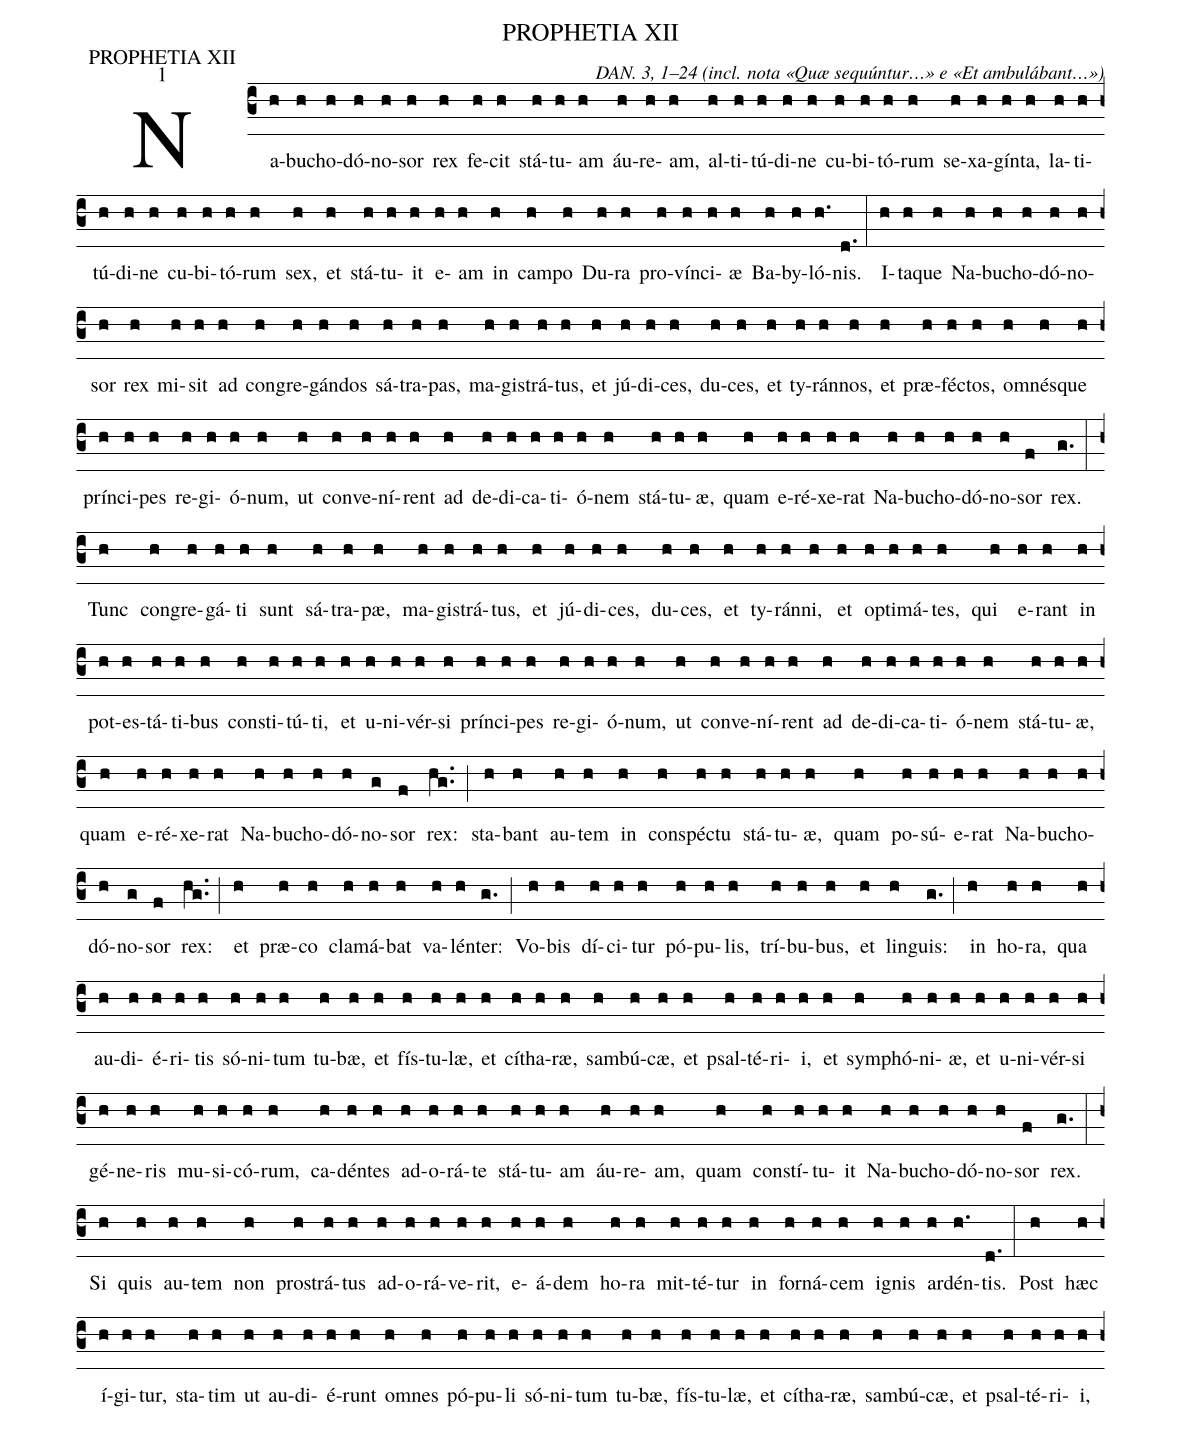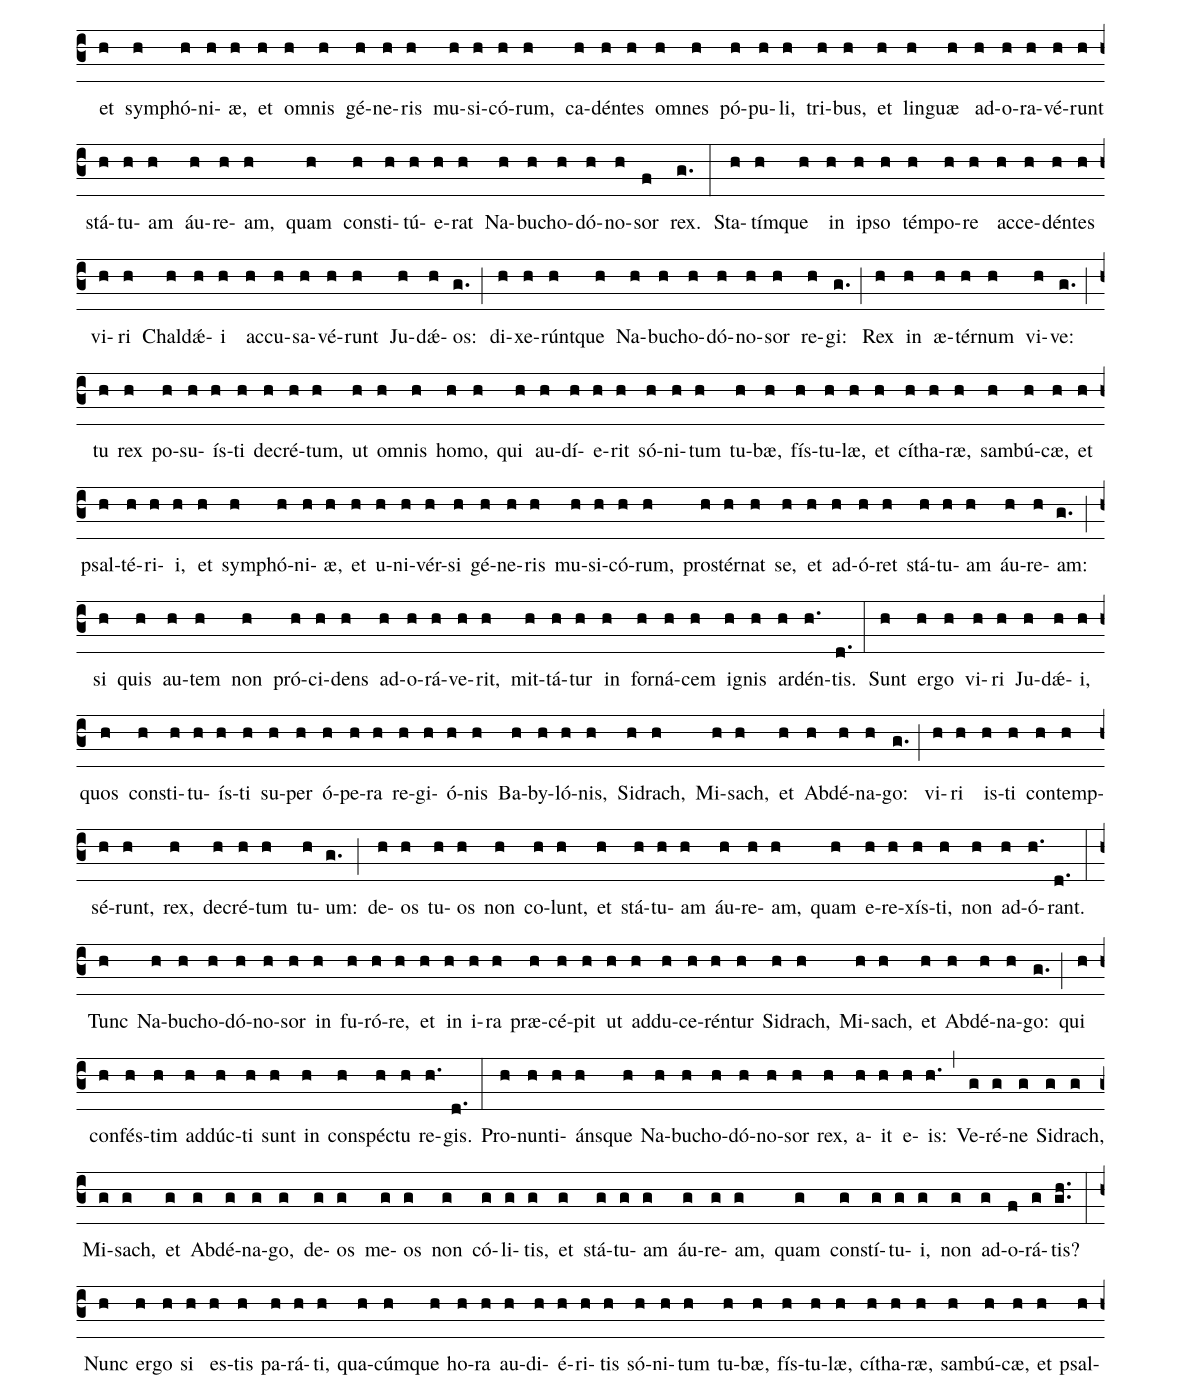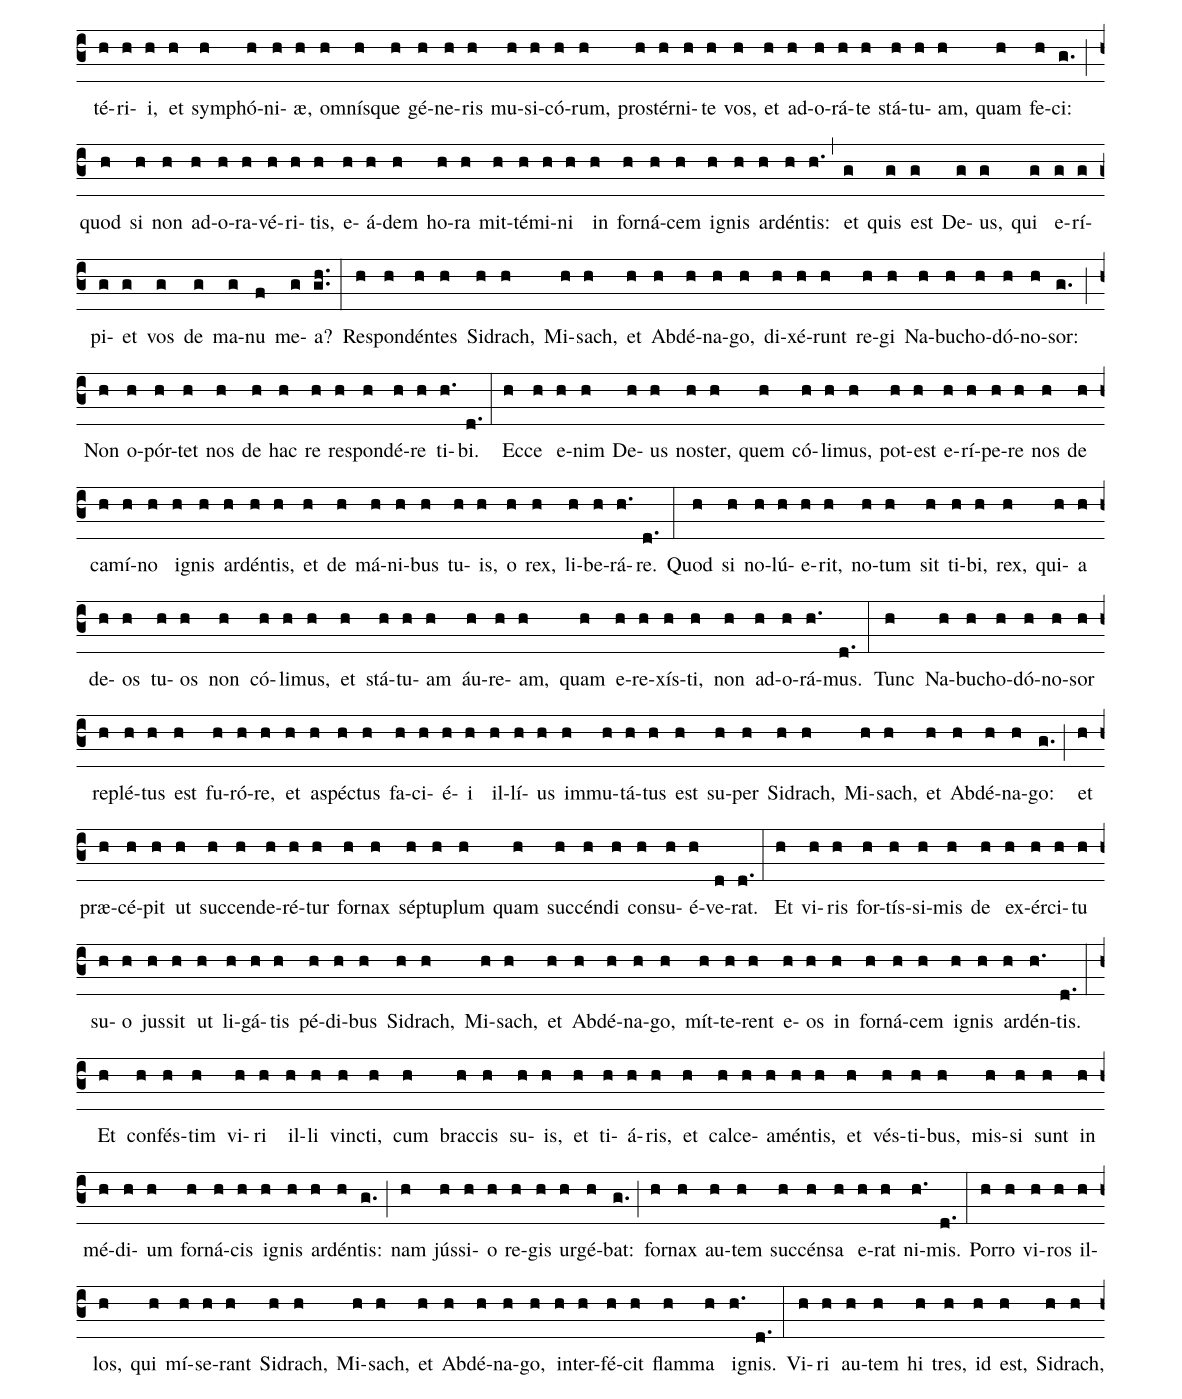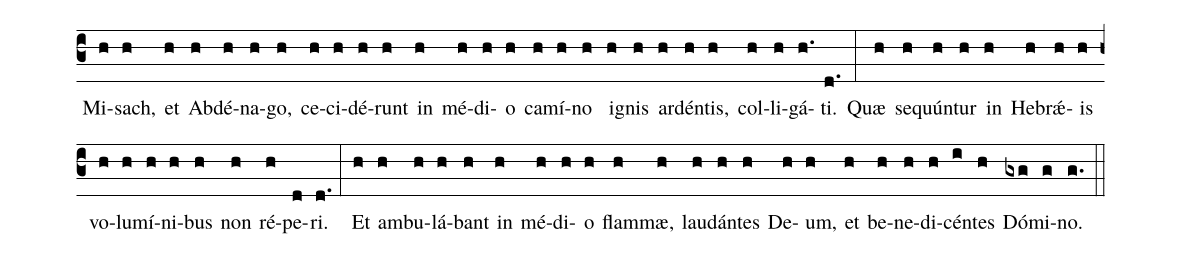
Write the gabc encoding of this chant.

name: PROPHETIA XII;
office-part: PROPHETIA XII;
mode: 1;
commentary: DAN. 3, 1–24 (incl. nota «Quæ sequúntur…» e «Et ambulábant…»);
%%
(c3) Na(h)bu(h)cho(h)dó(h)no(h)sor(h) rex(h) fe(h)cit(h) stá(h)tu(h)am(h) áu(h)re(h)am,(h) al(h)ti(h)tú(h)di(h)ne(h) cu(h)bi(h)tó(h)rum(h) se(h)xa(h)gín(h)ta,(h) la(h)ti(h)tú(h)di(h)ne(h) cu(h)bi(h)tó(h)rum(h) sex,(h) et(h) stá(h)tu(h)it(h) e(h)am(h) in(h) cam(h)po(h) Du(h)ra(h) pro(h)vín(h)ci(h)æ(h) Ba(h)by(h)ló(h.)nis.(d.) (:) I(h)ta(h)que(h) Na(h)bu(h)cho(h)dó(h)no(h)sor(h) rex(h) mi(h)sit(h) ad(h) con(h)gre(h)gán(h)dos(h) sá(h)tra(h)pas,(h) ma(h)gis(h)trá(h)tus,(h) et(h) jú(h)di(h)ces,(h) du(h)ces,(h) et(h) ty(h)rán(h)nos,(h) et(h) præ(h)féc(h)tos,(h) om(h)nés(h)que(h) prín(h)ci(h)pes(h) re(h)gi(h)ó(h)num,(h) ut(h) con(h)ve(h)ní(h)rent(h) ad(h) de(h)di(h)ca(h)ti(h)ó(h)nem(h) stá(h)tu(h)æ,(h) quam(h) e(h)ré(h)xe(h)rat(h) Na(h)bu(h)cho(h)dó(h)no(h)sor(f) rex.(g.) (:) Tunc(h) con(h)gre(h)gá(h)ti(h) sunt(h) sá(h)tra(h)pæ,(h) ma(h)gis(h)trá(h)tus,(h) et(h) jú(h)di(h)ces,(h) du(h)ces,(h) et(h) ty(h)rán(h)ni,(h) et(h) op(h)ti(h)má(h)tes,(h) qui(h) e(h)rant(h) in(h) pot(h)es(h)tá(h)ti(h)bus(h) con(h)sti(h)tú(h)ti,(h) et(h) u(h)ni(h)vér(h)si(h) prín(h)ci(h)pes(h) re(h)gi(h)ó(h)num,(h) ut(h) con(h)ve(h)ní(h)rent(h) ad(h) de(h)di(h)ca(h)ti(h)ó(h)nem(h) stá(h)tu(h)æ,(h) quam(h) e(h)ré(h)xe(h)rat(h) Na(h)bu(h)cho(h)dó(h)no(g)sor(f) rex:(hg..) (;) sta(h)bant(h) au(h)tem(h) in(h) con(h)spéc(h)tu(h) stá(h)tu(h)æ,(h) quam(h) po(h)sú(h)e(h)rat(h) Na(h)bu(h)cho(h)dó(h)no(g)sor(f) rex:(hg..) (;) et(h) præ(h)co(h) cla(h)má(h)bat(h) va(h)lén(h)ter:(g.) (;) Vo(h)bis(h) dí(h)ci(h)tur(h) pó(h)pu(h)lis,(h) trí(h)bu(h)bus,(h) et(h) lin(h)guis:(g.) (;) in(h) ho(h)ra,(h) qua(h) au(h)di(h)é(h)ri(h)tis(h) só(h)ni(h)tum(h) tu(h)bæ,(h) et(h) fís(h)tu(h)læ,(h) et(h) cí(h)tha(h)ræ,(h) sam(h)bú(h)cæ,(h) et(h) psal(h)té(h)ri(h)i,(h) et(h) sym(h)phó(h)ni(h)æ,(h) et(h) u(h)ni(h)vér(h)si(h) gé(h)ne(h)ris(h) mu(h)si(h)có(h)rum,(h) ca(h)dén(h)tes(h) ad(h)o(h)rá(h)te(h) stá(h)tu(h)am(h) áu(h)re(h)am,(h) quam(h) con(h)stí(h)tu(h)it(h) Na(h)bu(h)cho(h)dó(h)no(h)sor(f) rex.(g.) (:) Si(h) quis(h) au(h)tem(h) non(h) pro(h)strá(h)tus(h) ad(h)o(h)rá(h)ve(h)rit,(h) e(h)á(h)dem(h) ho(h)ra(h) mit(h)té(h)tur(h) in(h) for(h)ná(h)cem(h) i(h)gnis(h) ar(h)dén(h.)tis.(d.) (:) Post(h) hæc(h) í(h)gi(h)tur,(h) sta(h)tim(h) ut(h) au(h)di(h)é(h)runt(h) om(h)nes(h) pó(h)pu(h)li(h) só(h)ni(h)tum(h) tu(h)bæ,(h) fís(h)tu(h)læ,(h) et(h) cí(h)tha(h)ræ,(h) sam(h)bú(h)cæ,(h) et(h) psal(h)té(h)ri(h)i,(h) et(h) sym(h)phó(h)ni(h)æ,(h) et(h) om(h)nis(h) gé(h)ne(h)ris(h) mu(h)si(h)có(h)rum,(h) ca(h)dén(h)tes(h) om(h)nes(h) pó(h)pu(h)li,(h) tri(h)bus,(h) et(h) lin(h)guæ(h) ad(h)o(h)ra(h)vé(h)runt(h) stá(h)tu(h)am(h) áu(h)re(h)am,(h) quam(h) con(h)sti(h)tú(h)e(h)rat(h) Na(h)bu(h)cho(h)dó(h)no(h)sor(f) rex.(g.) (:) Sta(h)tím(h)que(h) in(h) ip(h)so(h) tém(h)po(h)re(h) ac(h)ce(h)dén(h)tes(h) vi(h)ri(h) Chal(h)dǽ(h)i(h) ac(h)cu(h)sa(h)vé(h)runt(h) Ju(h)dǽ(h)os:(g.) (;) di(h)xe(h)rúnt(h)que(h) Na(h)bu(h)cho(h)dó(h)no(h)sor(h) re(h)gi:(g.) (;) Rex(h) in(h) æ(h)tér(h)num(h) vi(h)ve:(g.) (;) tu(h) rex(h) po(h)su(h)ís(h)ti(h) de(h)cré(h)tum,(h) ut(h) om(h)nis(h) ho(h)mo,(h) qui(h) au(h)dí(h)e(h)rit(h) só(h)ni(h)tum(h) tu(h)bæ,(h) fís(h)tu(h)læ,(h) et(h) cí(h)tha(h)ræ,(h) sam(h)bú(h)cæ,(h) et(h) psal(h)té(h)ri(h)i,(h) et(h) sym(h)phó(h)ni(h)æ,(h) et(h) u(h)ni(h)vér(h)si(h) gé(h)ne(h)ris(h) mu(h)si(h)có(h)rum,(h) pro(h)stér(h)nat(h) se,(h) et(h) ad(h)ó(h)ret(h) stá(h)tu(h)am(h) áu(h)re(h)am:(g.) (;) si(h) quis(h) au(h)tem(h) non(h) pró(h)ci(h)dens(h) ad(h)o(h)rá(h)ve(h)rit,(h) mit(h)tá(h)tur(h) in(h) for(h)ná(h)cem(h) i(h)gnis(h) ar(h)dén(h.)tis.(d.) (:) Sunt(h) er(h)go(h) vi(h)ri(h) Ju(h)dǽ(h)i,(h) quos(h) con(h)sti(h)tu(h)ís(h)ti(h) su(h)per(h) ó(h)pe(h)ra(h) re(h)gi(h)ó(h)nis(h) Ba(h)by(h)ló(h)nis,(h) Si(h)drach,(h) Mi(h)sach,(h) et(h) Ab(h)dé(h)na(h)go:(g.) (;) vi(h)ri(h) is(h)ti(h) con(h)temp(h)sé(h)runt,(h) rex,(h) de(h)cré(h)tum(h) tu(h)um:(g.) (;) de(h)os(h) tu(h)os(h) non(h) co(h)lunt,(h) et(h) stá(h)tu(h)am(h) áu(h)re(h)am,(h) quam(h) e(h)re(h)xís(h)ti,(h) non(h) ad(h)ó(h.)rant.(d.) (:) Tunc(h) Na(h)bu(h)cho(h)dó(h)no(h)sor(h) in(h) fu(h)ró(h)re,(h) et(h) in(h) i(h)ra(h) præ(h)cé(h)pit(h) ut(h) ad(h)du(h)ce(h)rén(h)tur(h) Si(h)drach,(h) Mi(h)sach,(h) et(h) Ab(h)dé(h)na(h)go:(g.) (;) qui(h) con(h)fés(h)tim(h) ad(h)dúc(h)ti(h) sunt(h) in(h) con(h)spéc(h)tu(h) re(h.)gis.(d.) (:) Pro(h)nun(h)ti(h)áns(h)que(h) Na(h)bu(h)cho(h)dó(h)no(h)sor(h) rex,(h) a(h)it(h) e(h)is:(h.) (,) Ve(g)ré(g)ne(g) Si(g)drach,(g) Mi(g)sach,(g) et(g) Ab(g)dé(g)na(g)go,(g) de(g)os(g) me(g)os(g) non(g) có(g)li(g)tis,(g) et(g) stá(g)tu(g)am(g) áu(g)re(g)am,(g) quam(g) con(g)stí(g)tu(g)i,(g) non(g) ad(g)o(f)rá(g)tis?(gh..) (:) Nunc(h) er(h)go(h) si(h) es(h)tis(h) pa(h)rá(h)ti,(h) qua(h)cúm(h)que(h) ho(h)ra(h) au(h)di(h)é(h)ri(h)tis(h) só(h)ni(h)tum(h) tu(h)bæ,(h) fís(h)tu(h)læ,(h) cí(h)tha(h)ræ,(h) sam(h)bú(h)cæ,(h) et(h) psal(h)té(h)ri(h)i,(h) et(h) sym(h)phó(h)ni(h)æ,(h) om(h)nís(h)que(h) gé(h)ne(h)ris(h) mu(h)si(h)có(h)rum,(h) pro(h)stér(h)ni(h)te(h) vos,(h) et(h) ad(h)o(h)rá(h)te(h) stá(h)tu(h)am,(h) quam(h) fe(h)ci:(g.) (;) quod(h) si(h) non(h) ad(h)o(h)ra(h)vé(h)ri(h)tis,(h) e(h)á(h)dem(h) ho(h)ra(h) mit(h)té(h)mi(h)ni(h) in(h) for(h)ná(h)cem(h) i(h)gnis(h) ar(h)dén(h)tis:(h.) (,) et(g) quis(g) est(g) De(g)us,(g) qui(g) e(g)rí(g)pi(g)et(g) vos(g) de(g) ma(g)nu(f) me(g)a?(gh..) (:) Re(h)spon(h)dén(h)tes(h) Si(h)drach,(h) Mi(h)sach,(h) et(h) Ab(h)dé(h)na(h)go,(h) di(h)xé(h)runt(h) re(h)gi(h) Na(h)bu(h)cho(h)dó(h)no(h)sor:(g.) (;) Non(h) o(h)pór(h)tet(h) nos(h) de(h) hac(h) re(h) re(h)spon(h)dé(h)re(h) ti(h.)bi.(d.) (:) Ec(h)ce(h) e(h)nim(h) De(h)us(h) nos(h)ter,(h) quem(h) có(h)li(h)mus,(h) pot(h)est(h) e(h)rí(h)pe(h)re(h) nos(h) de(h) ca(h)mí(h)no(h) i(h)gnis(h) ar(h)dén(h)tis,(h) et(h) de(h) má(h)ni(h)bus(h) tu(h)is,(h) o(h) rex,(h) li(h)be(h)rá(h.)re.(d.) (:) Quod(h) si(h) no(h)lú(h)e(h)rit,(h) no(h)tum(h) sit(h) ti(h)bi,(h) rex,(h) qui(h)a(h) de(h)os(h) tu(h)os(h) non(h) có(h)li(h)mus,(h) et(h) stá(h)tu(h)am(h) áu(h)re(h)am,(h) quam(h) e(h)re(h)xís(h)ti,(h) non(h) ad(h)o(h)rá(h.)mus.(d.) (:) Tunc(h) Na(h)bu(h)cho(h)dó(h)no(h)sor(h) re(h)plé(h)tus(h) est(h) fu(h)ró(h)re,(h) et(h) a(h)spéc(h)tus(h) fa(h)ci(h)é(h)i(h) il(h)lí(h)us(h) im(h)mu(h)tá(h)tus(h) est(h) su(h)per(h) Si(h)drach,(h) Mi(h)sach,(h) et(h) Ab(h)dé(h)na(h)go:(g.) (;) et(h) præ(h)cé(h)pit(h) ut(h) suc(h)cen(h)de(h)ré(h)tur(h) for(h)nax(h) sép(h)tu(h)plum(h) quam(h) suc(h)cén(h)di(h) con(h)su(h)é(h)ve(d)rat.(d.) (:) Et(h) vi(h)ris(h) for(h)tís(h)si(h)mis(h) de(h) ex(h)ér(h)ci(h)tu(h) su(h)o(h) jus(h)sit(h) ut(h) li(h)gá(h)tis(h) pé(h)di(h)bus(h) Si(h)drach,(h) Mi(h)sach,(h) et(h) Ab(h)dé(h)na(h)go,(h) mít(h)te(h)rent(h) e(h)os(h) in(h) for(h)ná(h)cem(h) i(h)gnis(h) ar(h)dén(h.)tis.(d.) (:) Et(h) con(h)fés(h)tim(h) vi(h)ri(h) il(h)li(h) vinc(h)ti,(h) cum(h) brac(h)cis(h) su(h)is,(h) et(h) ti(h)á(h)ris,(h) et(h) cal(h)ce(h)a(h)mén(h)tis,(h) et(h) vés(h)ti(h)bus,(h) mis(h)si(h) sunt(h) in(h) mé(h)di(h)um(h) for(h)ná(h)cis(h) i(h)gnis(h) ar(h)dén(h)tis:(g.) (;) nam(h) jús(h)si(h)o(h) re(h)gis(h) ur(h)gé(h)bat:(g.) (;) for(h)nax(h) au(h)tem(h) suc(h)cén(h)sa(h) e(h)rat(h) ni(h.)mis.(d.) (:) Por(h)ro(h) vi(h)ros(h) il(h)los,(h) qui(h) mí(h)se(h)rant(h) Si(h)drach,(h) Mi(h)sach,(h) et(h) Ab(h)dé(h)na(h)go,(h) in(h)ter(h)fé(h)cit(h) flam(h)ma(h) i(h.)gnis.(d.) (:) Vi(h)ri(h) au(h)tem(h) hi(h) tres,(h) id(h) est,(h) Si(h)drach,(h) Mi(h)sach,(h) et(h) Ab(h)dé(h)na(h)go,(h) ce(h)ci(h)dé(h)runt(h) in(h) mé(h)di(h)o(h) ca(h)mí(h)no(h) i(h)gnis(h) ar(h)dén(h)tis,(h) col(h)li(h)gá(h.)ti.(d.) (:) Quæ(h) se(h)quún(h)tur(h) in(h) He(h)brǽ(h)is(h) vo(h)lu(h)mí(h)ni(h)bus(h) non(h) ré(h)pe(d)ri.(d.) (:) Et(h) am(h)bu(h)lá(h)bant(h) in(h) mé(h)di(h)o(h) flam(h)mæ,(h) lau(h)dán(h)tes(h) De(h)um,(h) et(h) be(h)ne(h)di(h)cén(i)tes(h) Dó(gxg)mi(g)no.(g.) (::)
